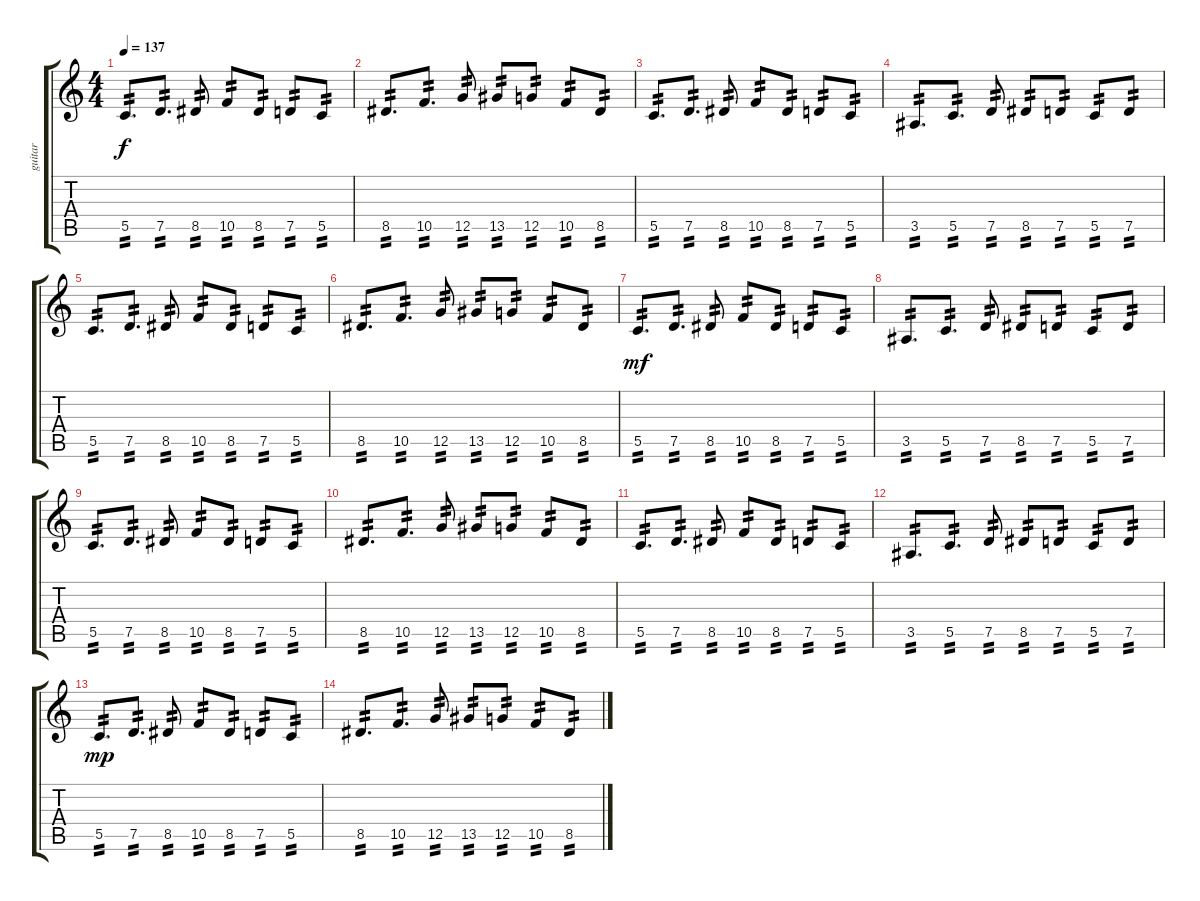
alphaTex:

\track ("guitar" "guitar") {instrument distortionguitar}
\staff {score tabs}
\tuning (D4 A3 F3 C3 G2 C2) {hide}
\ts (4 4)
\tempo 137
\clef g2
\ks c
5.5.8{d tp 2 dy f} 7.5.8{d tp 2} 8.5.8{tp 2} 10.5.8{tp 2} 8.5.8{tp 2} 7.5.8{tp 2} 5.5.8{tp 2} |
8.5.8{d tp 2} 10.5.8{d tp 2} 12.5.8{tp 2} 13.5.8{tp 2} 12.5.8{tp 2} 10.5.8{tp 2} 8.5.8{tp 2} |
5.5.8{d tp 2} 7.5.8{d tp 2} 8.5.8{tp 2} 10.5.8{tp 2} 8.5.8{tp 2} 7.5.8{tp 2} 5.5.8{tp 2} |
3.5.8{d tp 2} 5.5.8{d tp 2} 7.5.8{tp 2} 8.5.8{tp 2} 7.5.8{tp 2} 5.5.8{tp 2} 7.5.8{tp 2} |
5.5.8{d tp 2} 7.5.8{d tp 2} 8.5.8{tp 2} 10.5.8{tp 2} 8.5.8{tp 2} 7.5.8{tp 2} 5.5.8{tp 2} |
8.5.8{d tp 2} 10.5.8{d tp 2} 12.5.8{tp 2} 13.5.8{tp 2} 12.5.8{tp 2} 10.5.8{tp 2} 8.5.8{tp 2} |
5.5.8{d tp 2 dy mf} 7.5.8{d tp 2} 8.5.8{tp 2} 10.5.8{tp 2} 8.5.8{tp 2} 7.5.8{tp 2} 5.5.8{tp 2} |
3.5.8{d tp 2} 5.5.8{d tp 2} 7.5.8{tp 2} 8.5.8{tp 2} 7.5.8{tp 2} 5.5.8{tp 2} 7.5.8{tp 2} |
5.5.8{d tp 2} 7.5.8{d tp 2} 8.5.8{tp 2} 10.5.8{tp 2} 8.5.8{tp 2} 7.5.8{tp 2} 5.5.8{tp 2} |
8.5.8{d tp 2} 10.5.8{d tp 2} 12.5.8{tp 2} 13.5.8{tp 2} 12.5.8{tp 2} 10.5.8{tp 2} 8.5.8{tp 2} |
5.5.8{d tp 2} 7.5.8{d tp 2} 8.5.8{tp 2} 10.5.8{tp 2} 8.5.8{tp 2} 7.5.8{tp 2} 5.5.8{tp 2} |
3.5.8{d tp 2} 5.5.8{d tp 2} 7.5.8{tp 2} 8.5.8{tp 2} 7.5.8{tp 2} 5.5.8{tp 2} 7.5.8{tp 2} |
5.5.8{d tp 2 dy mp} 7.5.8{d tp 2} 8.5.8{tp 2} 10.5.8{tp 2} 8.5.8{tp 2} 7.5.8{tp 2} 5.5.8{tp 2} |
8.5.8{d tp 2} 10.5.8{d tp 2} 12.5.8{tp 2} 13.5.8{tp 2} 12.5.8{tp 2} 10.5.8{tp 2} 8.5.8{tp 2}
